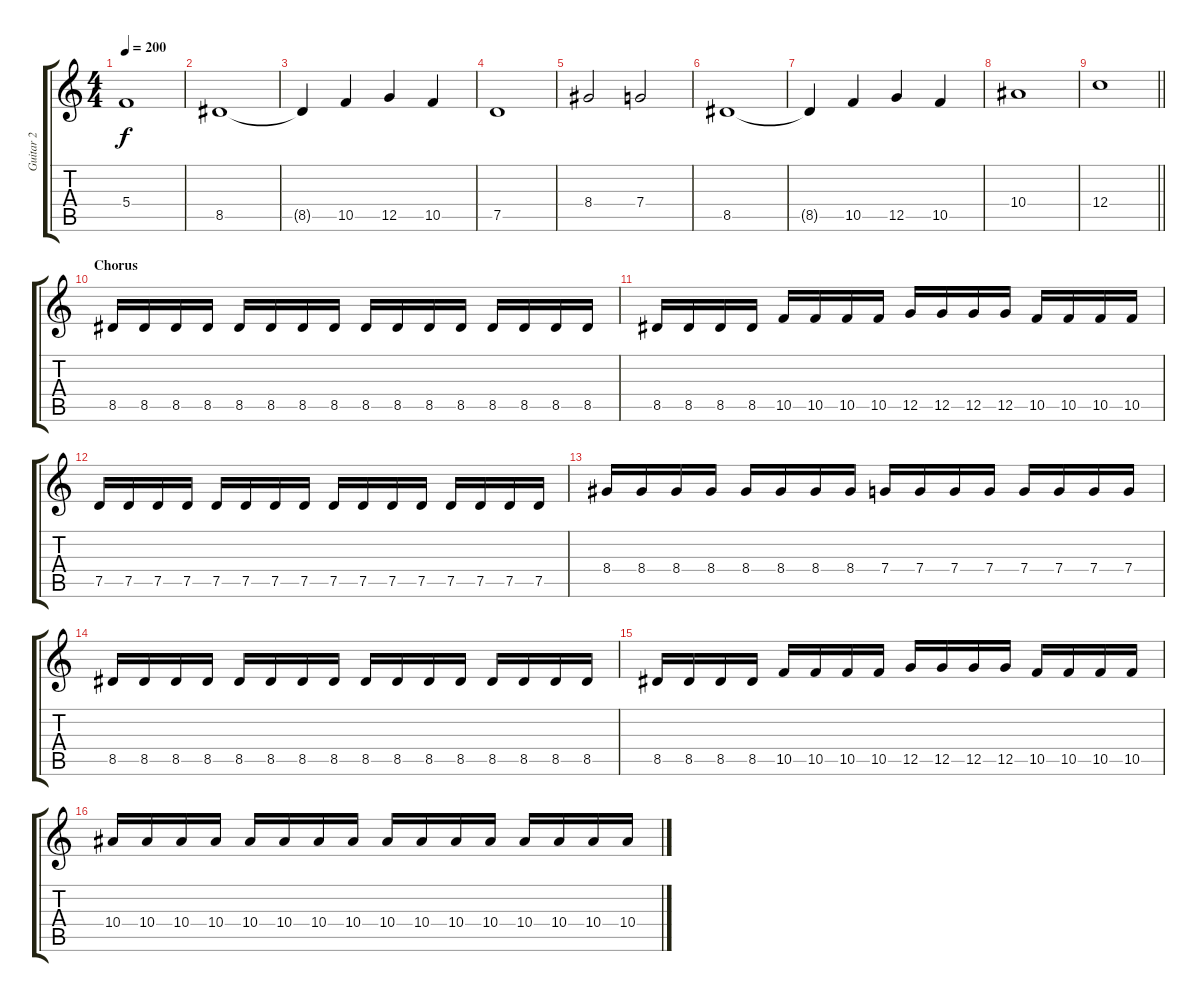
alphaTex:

\track ("Guitar 2" "Guitar 2") {instrument distortionguitar}
\staff {score tabs}
\tuning (D4 A3 F3 C3 G2 C2) {hide}
\ts (4 4)
\tempo 200
\clef g2
\ks c
5.4.1{dy f} |
8.5.1 |
8.5{t}.4 10.5.4 12.5.4 10.5.4 |
7.5.1 |
8.4.2 7.4.2 |
8.5.1 |
8.5{t}.4 10.5.4 12.5.4 10.5.4 |
10.4.1 |
\barLineRight lightlight
12.4.1 |
\section ("" "Chorus")
8.5.16 8.5.16 8.5.16 8.5.16 8.5.16 8.5.16 8.5.16 8.5.16 8.5.16 8.5.16 8.5.16 8.5.16 8.5.16 8.5.16 8.5.16 8.5.16 |
8.5.16 8.5.16 8.5.16 8.5.16 10.5.16 10.5.16 10.5.16 10.5.16 12.5.16 12.5.16 12.5.16 12.5.16 10.5.16 10.5.16 10.5.16 10.5.16 |
7.5.16 7.5.16 7.5.16 7.5.16 7.5.16 7.5.16 7.5.16 7.5.16 7.5.16 7.5.16 7.5.16 7.5.16 7.5.16 7.5.16 7.5.16 7.5.16 |
8.4.16 8.4.16 8.4.16 8.4.16 8.4.16 8.4.16 8.4.16 8.4.16 7.4.16 7.4.16 7.4.16 7.4.16 7.4.16 7.4.16 7.4.16 7.4.16 |
8.5.16 8.5.16 8.5.16 8.5.16 8.5.16 8.5.16 8.5.16 8.5.16 8.5.16 8.5.16 8.5.16 8.5.16 8.5.16 8.5.16 8.5.16 8.5.16 |
8.5.16 8.5.16 8.5.16 8.5.16 10.5.16 10.5.16 10.5.16 10.5.16 12.5.16 12.5.16 12.5.16 12.5.16 10.5.16 10.5.16 10.5.16 10.5.16 |
10.4.16 10.4.16 10.4.16 10.4.16 10.4.16 10.4.16 10.4.16 10.4.16 10.4.16 10.4.16 10.4.16 10.4.16 10.4.16 10.4.16 10.4.16 10.4.16
